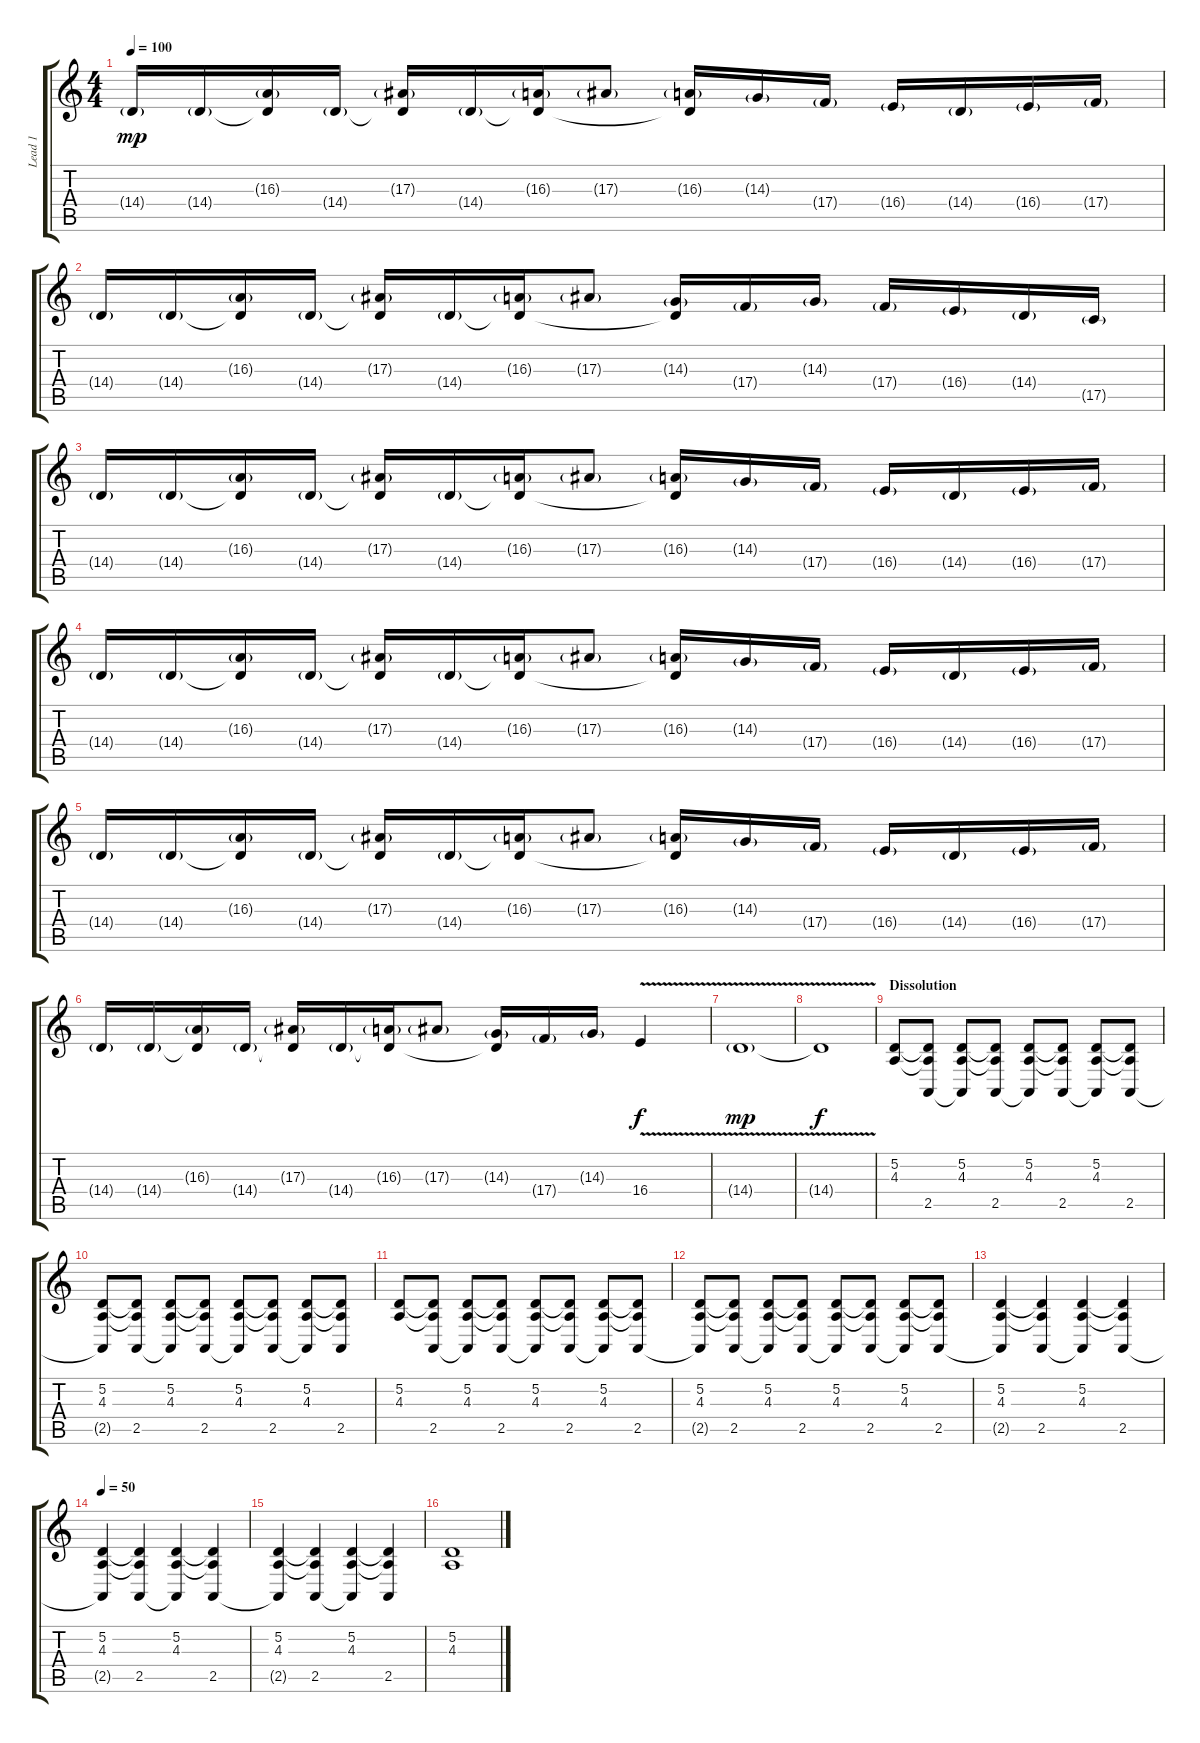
\track ("Lead 1" "Lead 1") {instrument fx7echoes}
\staff {score tabs}
\tuning (D4 A3 F3 C3 G2 D2) {hide}
\ts (4 4)
\tempo 100
\clef g2
\ks c
14.4{g}.16{dy mp} 14.4{g}.16 (16.3{g} 14.4{t}).16 14.4{g}.16 (17.3{g} 14.4{t}).16 14.4{g}.16 (16.3{g} 14.4{t}).16 17.3{g}.8 (16.3{g} 14.4{t}).16 14.3{g}.16 17.4{g}.16 16.4{g}.16 14.4{g}.16 16.4{g}.16 17.4{g}.16 |
14.4{g}.16 14.4{g}.16 (16.3{g} 14.4{t}).16 14.4{g}.16 (17.3{g} 14.4{t}).16 14.4{g}.16 (16.3{g} 14.4{t}).16 17.3{g}.8 (14.3{g} 14.4{t}).16 17.4{g}.16 14.3{g}.16 17.4{g}.16 16.4{g}.16 14.4{g}.16 17.5{g}.16 |
14.4{g}.16 14.4{g}.16 (16.3{g} 14.4{t}).16 14.4{g}.16 (17.3{g} 14.4{t}).16 14.4{g}.16 (16.3{g} 14.4{t}).16 17.3{g}.8 (16.3{g} 14.4{t}).16 14.3{g}.16 17.4{g}.16 16.4{g}.16 14.4{g}.16 16.4{g}.16 17.4{g}.16 |
14.4{g}.16 14.4{g}.16 (16.3{g} 14.4{t}).16 14.4{g}.16 (17.3{g} 14.4{t}).16 14.4{g}.16 (16.3{g} 14.4{t}).16 17.3{g}.8 (16.3{g} 14.4{t}).16 14.3{g}.16 17.4{g}.16 16.4{g}.16 14.4{g}.16 16.4{g}.16 17.4{g}.16 |
14.4{g}.16 14.4{g}.16 (16.3{g} 14.4{t}).16 14.4{g}.16 (17.3{g} 14.4{t}).16 14.4{g}.16 (16.3{g} 14.4{t}).16 17.3{g}.8 (16.3{g} 14.4{t}).16 14.3{g}.16 17.4{g}.16 16.4{g}.16 14.4{g}.16 16.4{g}.16 17.4{g}.16 |
14.4{g}.16 14.4{g}.16 (16.3{g} 14.4{t}).16 14.4{g}.16 (17.3{g} 14.4{t}).16 14.4{g}.16 (16.3{g} 14.4{t}).16 17.3{g}.8 (14.3{g} 14.4{t}).16 17.4{g}.16 14.3{g}.16 16.4{v}.4{dy f} |
14.4{v g}.1{dy mp} |
14.4{t}.1{dy f} |
\section ("" "Dissolution")
(5.2 4.3).8{instrument tubularbells} (5.2{t} 4.3{t} 2.5).8 (5.2 4.3 2.5{t}).8 (5.2{t} 4.3{t} 2.5).8 (5.2 4.3 2.5{t}).8 (5.2{t} 4.3{t} 2.5).8 (5.2 4.3 2.5{t}).8 (5.2{t} 4.3{t} 2.5).8 |
(5.2 4.3 2.5{t}).8{instrument tubularbells} (5.2{t} 4.3{t} 2.5).8 (5.2 4.3 2.5{t}).8 (5.2{t} 4.3{t} 2.5).8 (5.2 4.3 2.5{t}).8 (5.2{t} 4.3{t} 2.5).8 (5.2 4.3 2.5{t}).8 (5.2{t} 4.3{t} 2.5).8 |
(5.2 4.3).8{instrument tubularbells} (5.2{t} 4.3{t} 2.5).8 (5.2 4.3 2.5{t}).8 (5.2{t} 4.3{t} 2.5).8 (5.2 4.3 2.5{t}).8 (5.2{t} 4.3{t} 2.5).8 (5.2 4.3 2.5{t}).8 (5.2{t} 4.3{t} 2.5).8 |
(5.2 4.3 2.5{t}).8{instrument tubularbells} (5.2{t} 4.3{t} 2.5).8 (5.2 4.3 2.5{t}).8 (5.2{t} 4.3{t} 2.5).8 (5.2 4.3 2.5{t}).8 (5.2{t} 4.3{t} 2.5).8 (5.2 4.3 2.5{t}).8 (5.2{t} 4.3{t} 2.5).8 |
(5.2 4.3 2.5{t}).4{volume 6 instrument tubularbells} (5.2{t} 4.3{t} 2.5).4 (5.2 4.3 2.5{t}).4 (5.2{t} 4.3{t} 2.5).4 |
\tempo 50
(5.2 4.3 2.5{t}).4 (5.2{t} 4.3{t} 2.5).4 (5.2 4.3 2.5{t}).4 (5.2{t} 4.3{t} 2.5).4 |
(5.2 4.3 2.5{t}).4 (5.2{t} 4.3{t} 2.5).4 (5.2 4.3 2.5{t}).4 (5.2{t} 4.3{t} 2.5).4 |
(5.2 4.3).1
